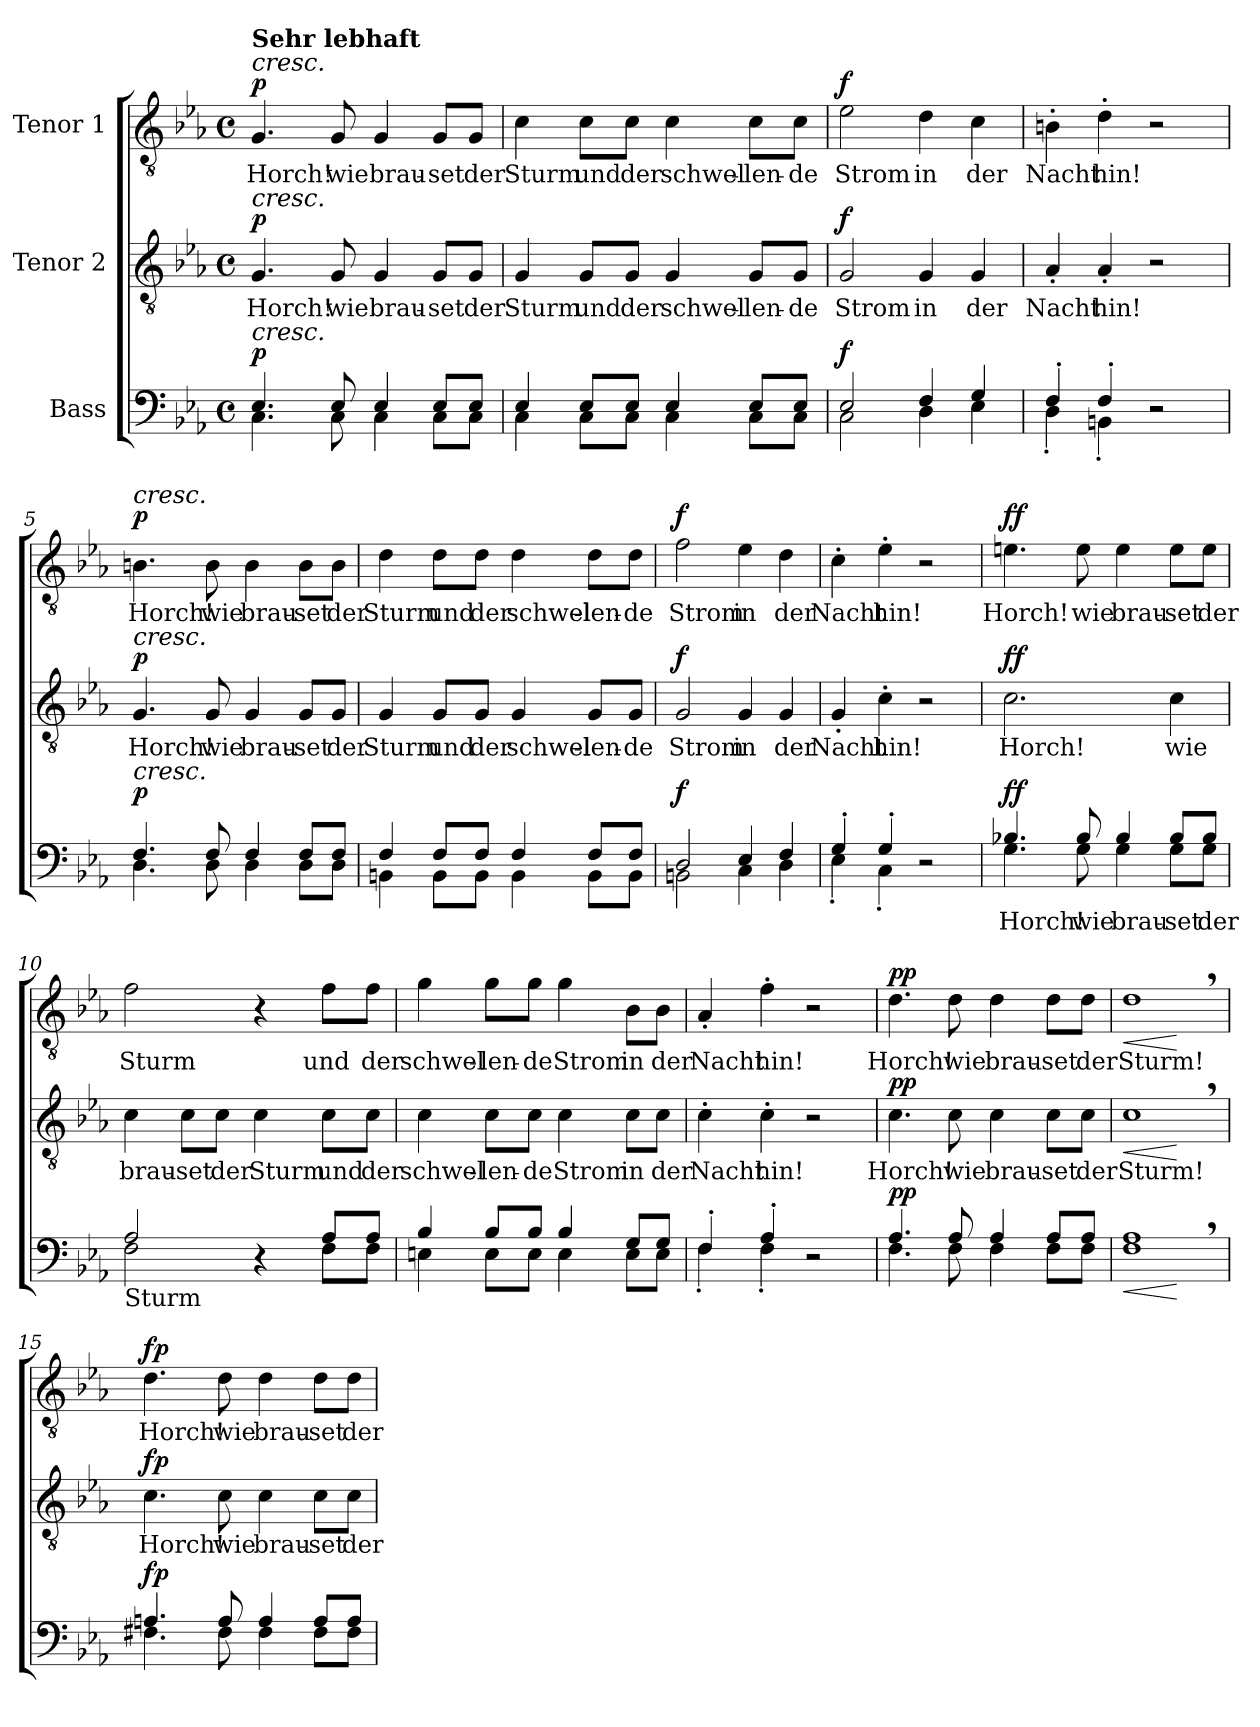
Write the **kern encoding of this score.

**kern	**text	**dynam	**kern	**text	**dynam	**kern	**text	**dynam
*part3	*part3	*part3	*part2	*part2	*part2	*part1	*part1	*part1
*staff3	*staff3	*staff3	*staff2	*staff2	*staff2	*staff1	*staff1	*staff1
*I"Bass	*	*	*I"Tenor 2	*	*	*I"Tenor 1	*	*
*clefF4	*	*	*clefGv2	*	*	*clefGv2	*	*
*k[b-e-a-]	*	*	*k[b-e-a-]	*	*	*k[b-e-a-]	*	*
*M4/4	*	*	*M4/4	*	*	*M4/4	*	*
*met(c)	*	*	*met(c)	*	*	*met(c)	*	*
=1	=1	=1	=1	=1	=1	=1	=1	=1
*^	*	*	*	*	*	*	*	*
!	!	!	!	!	!	!	!LO:TX:a:i:t=cresc.	!	!
!	!	!	!	!	!	!	!LO:TX:a:B:t=Sehr lebhaft	!	!
!	!	!	!	!LO:TX:a:i:t=cresc.	!	!	!	!	!
!LO:TX:a:i:t=cresc.	!	!	!	!	!	!	!	!	!
!	!	!	!LO:DY:a	!	!	!LO:DY:a	!	!	!LO:DY:a
4.E-/	4.C\	.	p	4.G/	Horch!	p	4.G/	Horch!	p
8E-/	8C\	.	.	8G/	wie	.	8G/	wie	.
4E-/	4C\	.	.	4G/	brau-	.	4G/	brau-	.
8E-/L	8C\L	.	.	8G/L	-set	.	8G/L	-set	.
8E-/J	8C\J	.	.	8G/J	der	.	8G/J	der	.
=2	=2	=2	=2	=2	=2	=2	=2	=2	=2
4E-/	4C\	.	.	4G/	Sturm	.	4c\	Sturm	.
8E-/L	8C\L	.	.	8G/L	und	.	8c\L	und	.
8E-/J	8C\J	.	.	8G/J	der	.	8c\J	der	.
4E-/	4C\	.	.	4G/	schwel-	.	4c\	schwel-	.
8E-/L	8C\L	.	.	8G/L	-len-	.	8c\L	-len-	.
8E-/J	8C\J	.	.	8G/J	-de	.	8c\J	-de	.
=3	=3	=3	=3	=3	=3	=3	=3	=3	=3
!	!	!	!LO:DY:a	!	!	!LO:DY:a	!	!	!LO:DY:a
2E-/	2C\	.	f	2G/	Strom	f	2e-\	Strom	f
4F/	4D\	.	.	4G/	in	.	4d\	in	.
4G/	4E-\	.	.	4G/	der	.	4c\	der	.
!!LO:LB:g=z
=4	=4	=4	=4	=4	=4	=4	=4	=4	=4
4F'/	4D'\	.	.	4A-'/	Nacht	.	4Bn'\	Nacht	.
4F'/	4BBn'\	.	.	4A-'/	hin!	.	4d'\	hin!	.
2r	2ryy	.	.	2r	.	.	2r	.	.
=5	=5	=5	=5	=5	=5	=5	=5	=5	=5
!	!	!	!	!	!	!	!LO:TX:a:i:t=cresc.	!	!
!	!	!	!	!LO:TX:a:i:t=cresc.	!	!	!	!	!
!LO:TX:a:i:t=cresc.	!	!	!	!	!	!	!	!	!
!	!	!	!LO:DY:a	!	!	!LO:DY:a	!	!	!LO:DY:a
4.F/	4.D\	.	p	4.G/	Horch!	p	4.Bn\	Horch!	p
8F/	8D\	.	.	8G/	wie	.	8B\	wie	.
4F/	4D\	.	.	4G/	brau-	.	4B\	brau-	.
8F/L	8D\L	.	.	8G/L	-set	.	8B\L	-set	.
8F/J	8D\J	.	.	8G/J	der	.	8B\J	der	.
=6	=6	=6	=6	=6	=6	=6	=6	=6	=6
4F/	4BBn\	.	.	4G/	Sturm	.	4d\	Sturm	.
8F/L	8BB\L	.	.	8G/L	und	.	8d\L	und	.
8F/J	8BB\J	.	.	8G/J	der	.	8d\J	der	.
4F/	4BB\	.	.	4G/	schwel-	.	4d\	schwel-	.
8F/L	8BB\L	.	.	8G/L	-len-	.	8d\L	-len-	.
8F/J	8BB\J	.	.	8G/J	-de	.	8d\J	-de	.
!!LO:LB:g=z
=7	=7	=7	=7	=7	=7	=7	=7	=7	=7
!	!	!	!LO:DY:a	!	!	!LO:DY:a	!	!	!LO:DY:a
2D/	2BBn\	.	f	2G/	Strom	f	2f\	Strom	f
4E-/	4C\	.	.	4G/	in	.	4e-\	in	.
4F/	4D\	.	.	4G/	der	.	4d\	der	.
=8	=8	=8	=8	=8	=8	=8	=8	=8	=8
4G'/	4E-'\	.	.	4G'/	Nacht	.	4c'\	Nacht	.
4G'/	4C'\	.	.	4c'\	hin!	.	4e-'\	hin!	.
2r	2ryy	.	.	2r	.	.	2r	.	.
=9	=9	=9	=9	=9	=9	=9	=9	=9	=9
!	!	!	!LO:DY:a	!	!	!LO:DY:a	!	!	!LO:DY:a
4.B-X/	4.G\	Horch!	ff	2.c\	Horch!	ff	4.en\	Horch!	ff
8B-/	8G\	wie	.	.	.	.	8e\	wie	.
4B-/	4G\	brau-	.	.	.	.	4e\	brau-	.
8B-/L	8G\L	-set	.	4c\	wie	.	8e\L	-set	.
8B-/J	8G\J	der	.	.	.	.	8e\J	der	.
!!LO:LB:g=z
=10	=10	=10	=10	=10	=10	=10	=10	=10	=10
!LO:TX:b:t=Sturm	!	!	!	!	!	!	!	!	!
2A-/	2F\	.	.	4c\	brau-	.	2f\	Sturm	.
.	.	.	.	8c\L	-set	.	.	.	.
.	.	.	.	8c\J	der	.	.	.	.
4r	4ryy	.	.	4c\	Sturm	.	4r	.	.
8A-/L	8F\L	.	.	8c\L	und	.	8f\L	und	.
8A-/J	8F\J	.	.	8c\J	der	.	8f\J	der	.
=11	=11	=11	=11	=11	=11	=11	=11	=11	=11
4B-/	4En\	.	.	4c\	schwel-	.	4g\	schwel-	.
8B-/L	8E\L	.	.	8c\L	-len-	.	8g\L	-len-	.
8B-/J	8E\J	.	.	8c\J	-de	.	8g\J	-de	.
4B-/	4E\	.	.	4c\	Strom	.	4g\	Strom	.
8G/L	8E\L	.	.	8c\L	in	.	8B-\L	in	.
8G/J	8E\J	.	.	8c\J	der	.	8B-\J	der	.
=12	=12	=12	=12	=12	=12	=12	=12	=12	=12
4F'/	4F'\	.	.	4c'\	Nacht	.	4A-'/	Nacht	.
4A-'/	4F'\	.	.	4c'\	hin!	.	4f'\	hin!	.
2r	2ryy	.	.	2r	.	.	2r	.	.
!!LO:PB:g=z
=13	=13	=13	=13	=13	=13	=13	=13	=13	=13
!	!	!	!LO:DY:a	!	!	!LO:DY:a	!	!	!LO:DY:a
4.A-/	4.F\	.	pp	4.c\	Horch!	pp	4.d\	Horch!	pp
8A-/	8F\	.	.	8c\	wie	.	8d\	wie	.
4A-/	4F\	.	.	4c\	brau-	.	4d\	brau-	.
8A-/L	8F\L	.	.	8c\L	-set	.	8d\L	-set	.
8A-/J	8F\J	.	.	8c\J	der	.	8d\J	der	.
=14	=14	=14	=14	=14	=14	=14	=14	=14	=14
!	!	!	!LO:HP:b	!	!	!LO:HP:b	!	!	!LO:HP:b
1A-,	1F	.	<	1c,	Sturm!	<	1d,	Sturm!	<
*v	*v	*	*	*	*	*	*	*	*
.	.	[	.	.	[	.	.	[
=15	=15	=15	=15	=15	=15	=15	=15	=15
*^	*	*	*	*	*	*	*	*
!	!	!	!LO:DY:a	!	!	!LO:DY:a	!	!	!LO:DY:a
4.An/	4.F#X\	.	fp	4.c\	Horch!	fp	4.d\	Horch!	fp
8A/	8F#\	.	.	8c\	wie	.	8d\	wie	.
4A/	4F#\	.	.	4c\	brau-	.	4d\	brau-	.
8A/L	8F#\L	.	.	8c\L	-set	.	8d\L	-set	.
8A/J	8F#\J	.	.	8c\J	der	.	8d\J	der	.
*v	*v	*	*	*	*	*	*	*	*
=	=	=	=	=	=	=	=	=
*-	*-	*-	*-	*-	*-	*-	*-	*-
